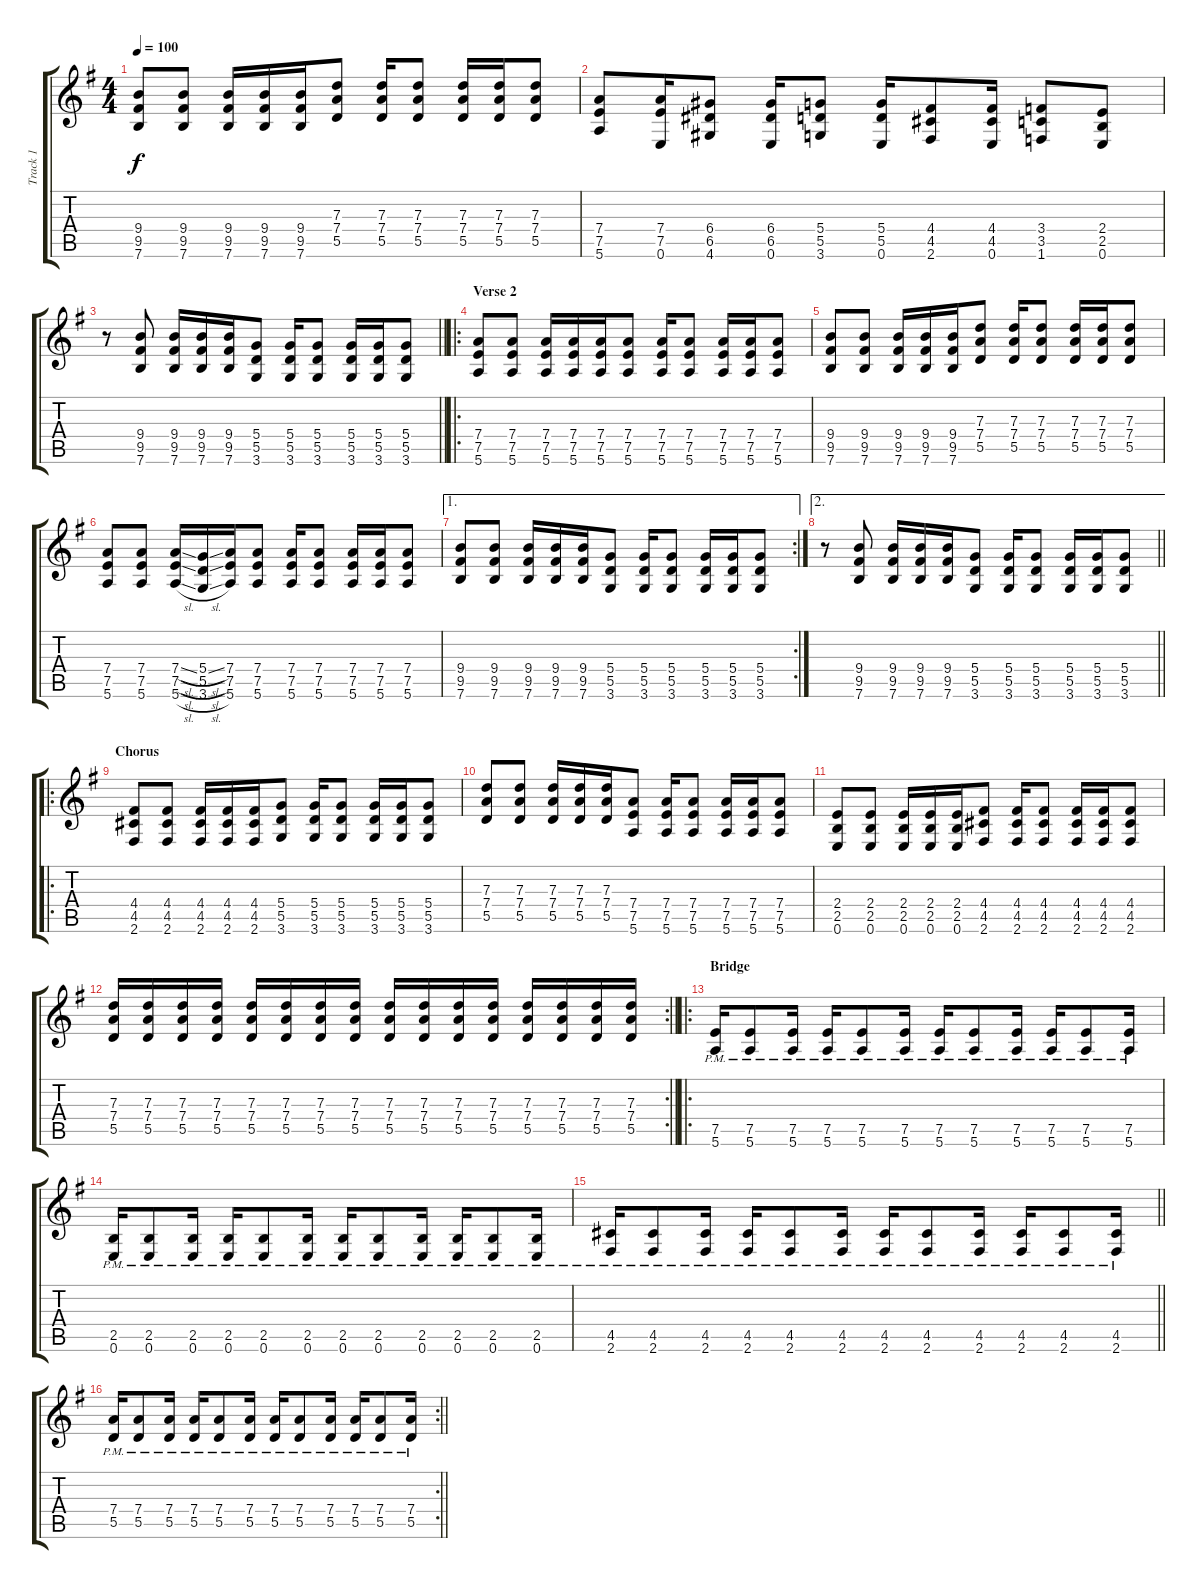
\track ("Track 1" "Track 1") {instrument distortionguitar}
\staff {score tabs}
\tuning (E4 B3 G3 D3 A2 E2) {hide}
\ts (4 4)
\tempo 100
\clef g2
\ks g
(9.4 9.5 7.6).8{dy f} (9.4 9.5 7.6).8 (9.4 9.5 7.6).16 (9.4 9.5 7.6).16 (9.4 9.5 7.6).16 (7.3 7.4 5.5).8 (7.3 7.4 5.5).16 (7.3 7.4 5.5).8 (7.3 7.4 5.5).16 (7.3 7.4 5.5).16 (7.3 7.4 5.5).8 |
(7.4 7.5 5.6).8 (7.4 7.5 0.6).16 (6.4 6.5 4.6).8 (6.4 6.5 0.6).16 (5.4 5.5 3.6).8 (5.4 5.5 0.6).16 (4.4 4.5 2.6).8 (4.4 4.5 0.6).16 (3.4 3.5 1.6).8 (2.4 2.5 0.6).8 |
\barLineRight lightlight
r.8 (9.4 9.5 7.6).8 (9.4 9.5 7.6).16 (9.4 9.5 7.6).16 (9.4 9.5 7.6).16 (5.4 5.5 3.6).8 (5.4 5.5 3.6).16 (5.4 5.5 3.6).8 (5.4 5.5 3.6).16 (5.4 5.5 3.6).16 (5.4 5.5 3.6).8 |
\ro
\section ("" "Verse 2")
(7.4 7.5 5.6).8 (7.4 7.5 5.6).8 (7.4 7.5 5.6).16 (7.4 7.5 5.6).16 (7.4 7.5 5.6).16 (7.4 7.5 5.6).8 (7.4 7.5 5.6).16 (7.4 7.5 5.6).8 (7.4 7.5 5.6).16 (7.4 7.5 5.6).16 (7.4 7.5 5.6).8 |
(9.4 9.5 7.6).8 (9.4 9.5 7.6).8 (9.4 9.5 7.6).16 (9.4 9.5 7.6).16 (9.4 9.5 7.6).16 (7.3 7.4 5.5).8 (7.3 7.4 5.5).16 (7.3 7.4 5.5).8 (7.3 7.4 5.5).16 (7.3 7.4 5.5).16 (7.3 7.4 5.5).8 |
(7.4 7.5 5.6).8 (7.4 7.5 5.6).8 (7.4{sl} 7.5{sl} 5.6{sl}).16 (5.4{sl} 5.5{sl} 3.6{sl}).16 (7.4 7.5 5.6).16 (7.4 7.5 5.6).8 (7.4 7.5 5.6).16 (7.4 7.5 5.6).8 (7.4 7.5 5.6).16 (7.4 7.5 5.6).16 (7.4 7.5 5.6).8 |
\ae 1
\rc 2
(9.4 9.5 7.6).8 (9.4 9.5 7.6).8 (9.4 9.5 7.6).16 (9.4 9.5 7.6).16 (9.4 9.5 7.6).16 (5.4 5.5 3.6).8 (5.4 5.5 3.6).16 (5.4 5.5 3.6).8 (5.4 5.5 3.6).16 (5.4 5.5 3.6).16 (5.4 5.5 3.6).8 |
\ae 2
\barLineRight lightlight
r.8 (9.4 9.5 7.6).8 (9.4 9.5 7.6).16 (9.4 9.5 7.6).16 (9.4 9.5 7.6).16 (5.4 5.5 3.6).8 (5.4 5.5 3.6).16 (5.4 5.5 3.6).8 (5.4 5.5 3.6).16 (5.4 5.5 3.6).16 (5.4 5.5 3.6).8 |
\ro
\section ("" "Chorus")
(4.4 4.5 2.6).8 (4.4 4.5 2.6).8 (4.4 4.5 2.6).16 (4.4 4.5 2.6).16 (4.4 4.5 2.6).16 (5.4 5.5 3.6).8 (5.4 5.5 3.6).16 (5.4 5.5 3.6).8 (5.4 5.5 3.6).16 (5.4 5.5 3.6).16 (5.4 5.5 3.6).8 |
(7.3 7.4 5.5).8 (7.3 7.4 5.5).8 (7.3 7.4 5.5).16 (7.3 7.4 5.5).16 (7.3 7.4 5.5).16 (7.4 7.5 5.6).8 (7.4 7.5 5.6).16 (7.4 7.5 5.6).8 (7.4 7.5 5.6).16 (7.4 7.5 5.6).16 (7.4 7.5 5.6).8 |
(2.4 2.5 0.6).8 (2.4 2.5 0.6).8 (2.4 2.5 0.6).16 (2.4 2.5 0.6).16 (2.4 2.5 0.6).16 (4.4 4.5 2.6).8 (4.4 4.5 2.6).16 (4.4 4.5 2.6).8 (4.4 4.5 2.6).16 (4.4 4.5 2.6).16 (4.4 4.5 2.6).8 |
\rc 2
\barLineRight lightlight
(7.3 7.4 5.5).16 (7.3 7.4 5.5).16 (7.3 7.4 5.5).16 (7.3 7.4 5.5).16 (7.3 7.4 5.5).16 (7.3 7.4 5.5).16 (7.3 7.4 5.5).16 (7.3 7.4 5.5).16 (7.3 7.4 5.5).16 (7.3 7.4 5.5).16 (7.3 7.4 5.5).16 (7.3 7.4 5.5).16 (7.3 7.4 5.5).16 (7.3 7.4 5.5).16 (7.3 7.4 5.5).16 (7.3 7.4 5.5).16 |
\ro
\section ("" "Bridge")
(7.5{pm} 5.6{pm}).16 (7.5{pm} 5.6{pm}).8 (7.5{pm} 5.6{pm}).16 (7.5{pm} 5.6{pm}).16 (7.5{pm} 5.6{pm}).8 (7.5{pm} 5.6{pm}).16 (7.5{pm} 5.6{pm}).16 (7.5{pm} 5.6{pm}).8 (7.5{pm} 5.6{pm}).16 (7.5{pm} 5.6{pm}).16 (7.5{pm} 5.6{pm}).8 (7.5{pm} 5.6{pm}).16 |
(2.5{pm} 0.6{pm}).16 (2.5{pm} 0.6{pm}).8 (2.5{pm} 0.6{pm}).16 (2.5{pm} 0.6{pm}).16 (2.5{pm} 0.6{pm}).8 (2.5{pm} 0.6{pm}).16 (2.5{pm} 0.6{pm}).16 (2.5{pm} 0.6{pm}).8 (2.5{pm} 0.6{pm}).16 (2.5{pm} 0.6{pm}).16 (2.5{pm} 0.6{pm}).8 (2.5{pm} 0.6{pm}).16 |
\barLineRight lightlight
(4.5{pm} 2.6{pm}).16 (4.5{pm} 2.6{pm}).8 (4.5{pm} 2.6{pm}).16 (4.5{pm} 2.6{pm}).16 (4.5{pm} 2.6{pm}).8 (4.5{pm} 2.6{pm}).16 (4.5{pm} 2.6{pm}).16 (4.5{pm} 2.6{pm}).8 (4.5{pm} 2.6{pm}).16 (4.5{pm} 2.6{pm}).16 (4.5{pm} 2.6{pm}).8 (4.5{pm} 2.6{pm}).16 |
\rc 2
\section ("" "")
\barLineRight lightlight
(7.4{pm} 5.5{pm}).16 (7.4{pm} 5.5{pm}).8 (7.4{pm} 5.5{pm}).16 (7.4{pm} 5.5{pm}).16 (7.4{pm} 5.5{pm}).8 (7.4{pm} 5.5{pm}).16 (7.4{pm} 5.5{pm}).16 (7.4{pm} 5.5{pm}).8 (7.4{pm} 5.5{pm}).16 (7.4{pm} 5.5{pm}).16 (7.4{pm} 5.5{pm}).8 (7.4{pm} 5.5{pm}).16
